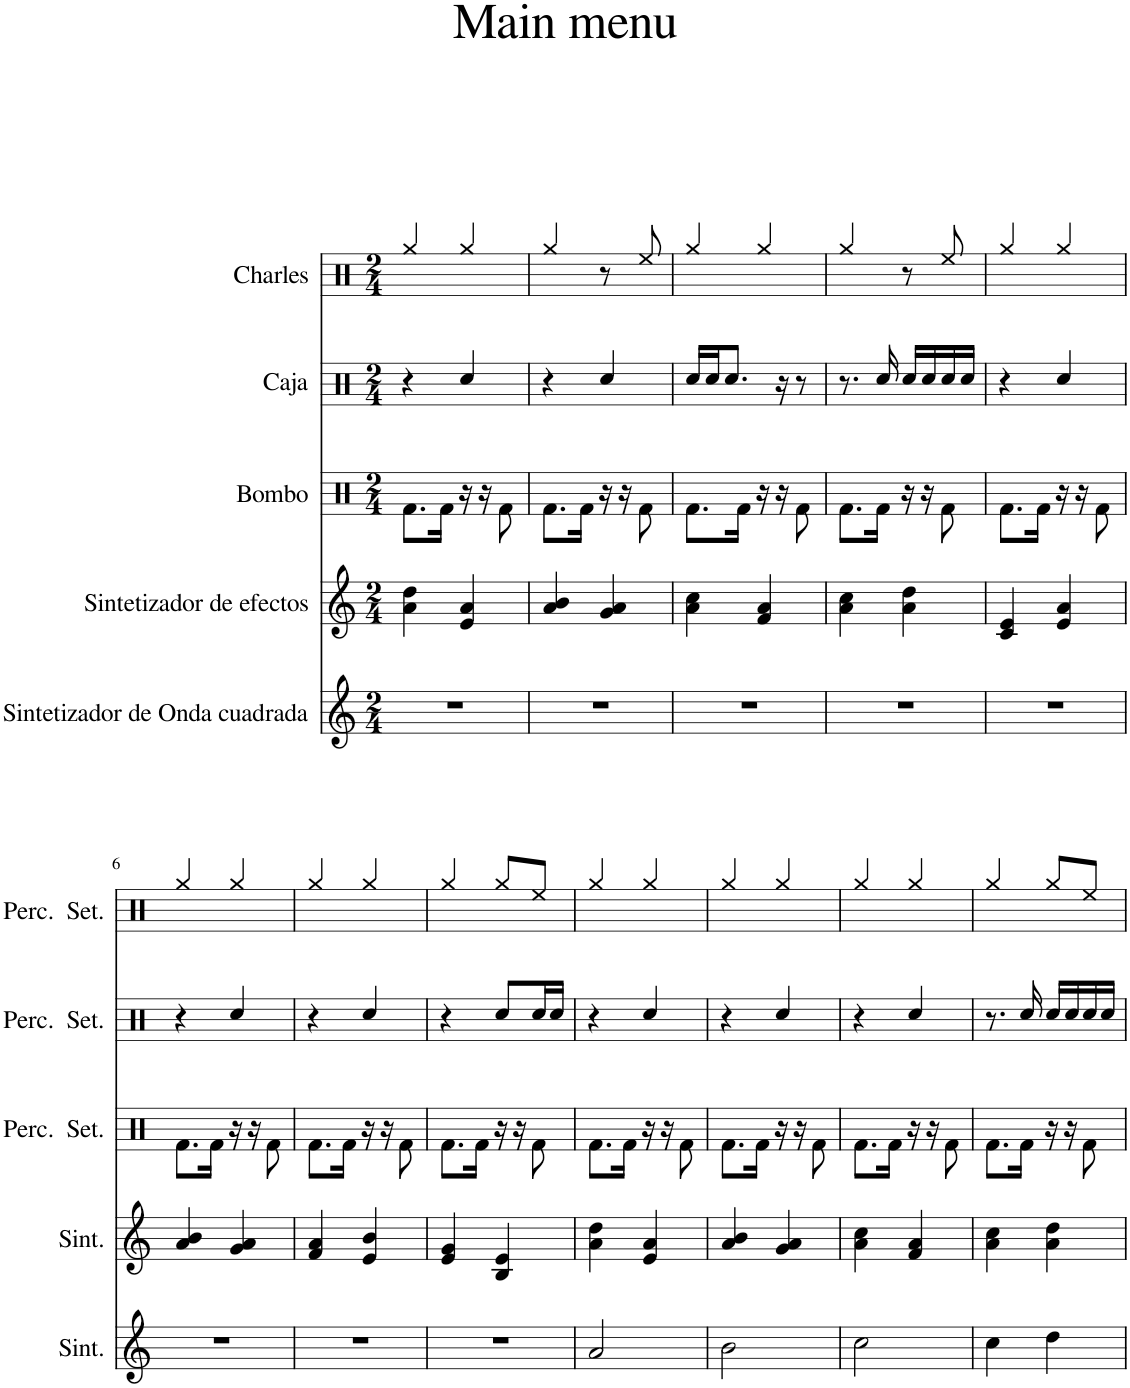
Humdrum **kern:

**kern	**kern	**kern	**kern	**kern
*part5	*part4	*part3	*part2	*part1
*staff5	*staff4	*staff3	*staff2	*staff1
*I"Sintetizador de Onda cuadrada	*I"Sintetizador de efectos	*I"Bombo	*I"Caja	*I"Charles
*I'Sint.	*I'Sint.	*	*	*
*clefG2	*clefG2	*clefX	*clefX	*clefX
*k[]	*k[]	*k[]	*k[]	*k[]
*M2/4	*M2/4	*M2/4	*M2/4	*M2/4
=1	=1	=1	=1	=1
2r	4a\ 4dd\	8.Rf\L	4r	4Rgg/
.	.	16Rf\Jk	.	.
.	4e/ 4a/	16r	4Rcc/	4Rgg/
.	.	16r	.	.
.	.	8Rf\	.	.
=2	=2	=2	=2	=2
2r	4a/ 4b/	8.Rf\L	4r	4Rgg/
.	.	16Rf\Jk	.	.
.	4g/ 4a/	16r	4Rcc/	8r
.	.	16r	.	.
.	.	8Rf\	.	8Ree/
=3	=3	=3	=3	=3
2r	4a\ 4cc\	8.Rf\L	16Rcc/LL	4Rgg/
.	.	.	16Rcc/J	.
.	.	.	8.Rcc/J	.
.	.	16Rf\Jk	.	.
.	4f/ 4a/	16r	.	4Rgg/
.	.	16r	16r	.
.	.	8Rf\	8r	.
=4	=4	=4	=4	=4
2r	4a\ 4cc\	8.Rf\L	8.r	4Rgg/
.	.	16Rf\Jk	16Rcc/	.
.	4a\ 4dd\	16r	16Rcc/LL	8r
.	.	16r	16Rcc/	.
.	.	8Rf\	16Rcc/	8Ree/
.	.	.	16Rcc/JJ	.
=5	=5	=5	=5	=5
2r	4c/ 4e/	8.Rf\L	4r	4Rgg/
.	.	16Rf\Jk	.	.
.	4e/ 4a/	16r	4Rcc/	4Rgg/
.	.	16r	.	.
.	.	8Rf\	.	.
!!LO:LB:g=z
=6	=6	=6	=6	=6
2r	4a/ 4b/	8.Rf\L	4r	4Rgg/
.	.	16Rf\Jk	.	.
.	4g/ 4a/	16r	4Rcc/	4Rgg/
.	.	16r	.	.
.	.	8Rf\	.	.
=7	=7	=7	=7	=7
2r	4f/ 4a/	8.Rf\L	4r	4Rgg/
.	.	16Rf\Jk	.	.
.	4e/ 4b/	16r	4Rcc/	4Rgg/
.	.	16r	.	.
.	.	8Rf\	.	.
=8	=8	=8	=8	=8
2r	4e/ 4g/	8.Rf\L	4r	4Rgg/
.	.	16Rf\Jk	.	.
.	4B/ 4e/	16r	8Rcc/L	8Rgg/L
.	.	16r	.	.
.	.	8Rf\	16Rcc/L	8Ree/J
.	.	.	16Rcc/JJ	.
=9	=9	=9	=9	=9
2a/	4a\ 4dd\	8.Rf\L	4r	4Rgg/
.	.	16Rf\Jk	.	.
.	4e/ 4a/	16r	4Rcc/	4Rgg/
.	.	16r	.	.
.	.	8Rf\	.	.
=10	=10	=10	=10	=10
2b\	4a/ 4b/	8.Rf\L	4r	4Rgg/
.	.	16Rf\Jk	.	.
.	4g/ 4a/	16r	4Rcc/	4Rgg/
.	.	16r	.	.
.	.	8Rf\	.	.
=11	=11	=11	=11	=11
2cc\	4a\ 4cc\	8.Rf\L	4r	4Rgg/
.	.	16Rf\Jk	.	.
.	4f/ 4a/	16r	4Rcc/	4Rgg/
.	.	16r	.	.
.	.	8Rf\	.	.
=12	=12	=12	=12	=12
4cc\	4a\ 4cc\	8.Rf\L	8.r	4Rgg/
.	.	16Rf\Jk	16Rcc/	.
4dd\	4a\ 4dd\	16r	16Rcc/LL	8Rgg/L
.	.	16r	16Rcc/	.
.	.	8Rf\	16Rcc/	8Ree/J
.	.	.	16Rcc/JJ	.
=	=	=	=	=
*-	*-	*-	*-	*-
